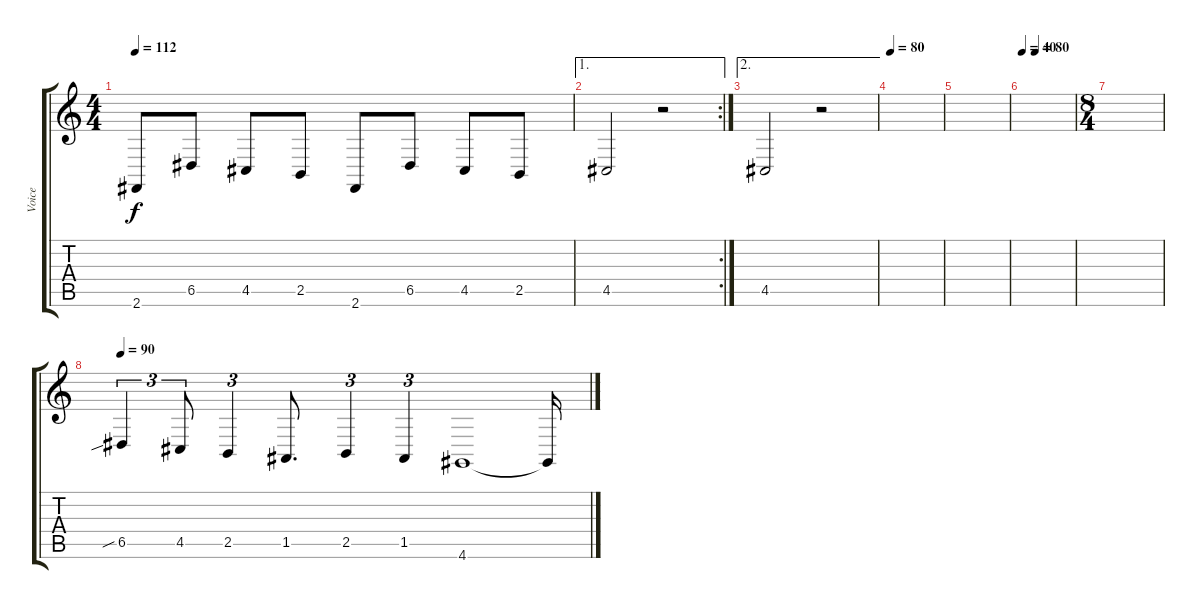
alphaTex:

\track ("Voice" "Voice") {instrument lead2sawtooth}
\staff {score tabs}
\tuning (E4 B3 G3 D3 A2 E2) {hide}
\ts (4 4)
\tempo 112
\clef g2
\ks c
2.6.8{dy f} 6.5.8 4.5.8 2.5.8 2.6.8 6.5.8 4.5.8 2.5.8 |
\ae 1
\rc 2
4.5.2 r.2 |
\ae 2
4.5.2 r.2 |
\tempo 80
|
|
\tempo 40
\tempo (80 0.25)
|
\ts (8 4)
|
\tempo 90
6.5{sib}.4{tu (3 2) volume 13} 4.5.8{tu (3 2)} 2.5.4{tu (3 2)} 1.5.8{d} 2.5.4{tu (3 2)} 1.5.4{tu (3 2)} 4.6.1{volume 5} 4.6{t}.16
